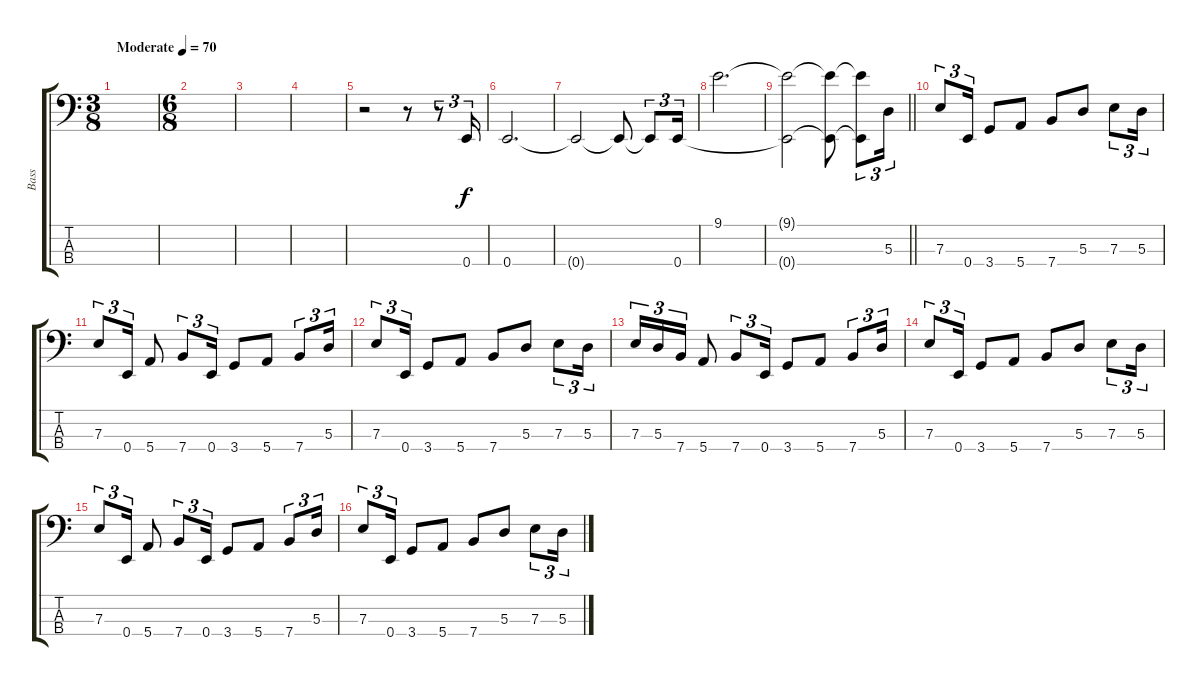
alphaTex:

\track ("Bass" "Bass") {instrument electricbassfinger}
\staff {score tabs}
\tuning (G2 D2 A1 E1) {hide}
\ts (3 8)
\tempo (70 "Moderate")
\clef f4
\ks c
|
\ts (6 8)
|
|
|
r.2 r.8 r.8{tu (3 2)} 0.4.16{tu (3 2)} |
0.4.2{d} |
0.4{t}.2 0.4{t}.8 0.4{t}.8{tu (3 2)} 0.4.16{tu (3 2)} |
9.1.2{d} |
\barLineRight lightlight
(9.1{t} 0.4{t}).2 (9.1{t} 0.4{t}).8 (9.1{t} 0.4{t}).8{tu (3 2)} 5.3.16{tu (3 2)} |
\section ("" "")
7.3.8{tu (3 2)} 0.4.16{tu (3 2)} 3.4.8 5.4.8 7.4.8 5.3.8 7.3.8{tu (3 2)} 5.3.16{tu (3 2)} |
7.3.8{tu (3 2)} 0.4.16{tu (3 2)} 5.4.8 7.4.8{tu (3 2)} 0.4.16{tu (3 2)} 3.4.8 5.4.8 7.4.8{tu (3 2)} 5.3.16{tu (3 2)} |
7.3.8{tu (3 2)} 0.4.16{tu (3 2)} 3.4.8 5.4.8 7.4.8 5.3.8 7.3.8{tu (3 2)} 5.3.16{tu (3 2)} |
7.3.16{tu (3 2)} 5.3.16{tu (3 2)} 7.4.16{tu (3 2)} 5.4.8 7.4.8{tu (3 2)} 0.4.16{tu (3 2)} 3.4.8 5.4.8 7.4.8{tu (3 2)} 5.3.16{tu (3 2)} |
7.3.8{tu (3 2)} 0.4.16{tu (3 2)} 3.4.8 5.4.8 7.4.8 5.3.8 7.3.8{tu (3 2)} 5.3.16{tu (3 2)} |
7.3.8{tu (3 2)} 0.4.16{tu (3 2)} 5.4.8 7.4.8{tu (3 2)} 0.4.16{tu (3 2)} 3.4.8 5.4.8 7.4.8{tu (3 2)} 5.3.16{tu (3 2)} |
7.3.8{tu (3 2)} 0.4.16{tu (3 2)} 3.4.8 5.4.8 7.4.8 5.3.8 7.3.8{tu (3 2)} 5.3.16{tu (3 2)}
